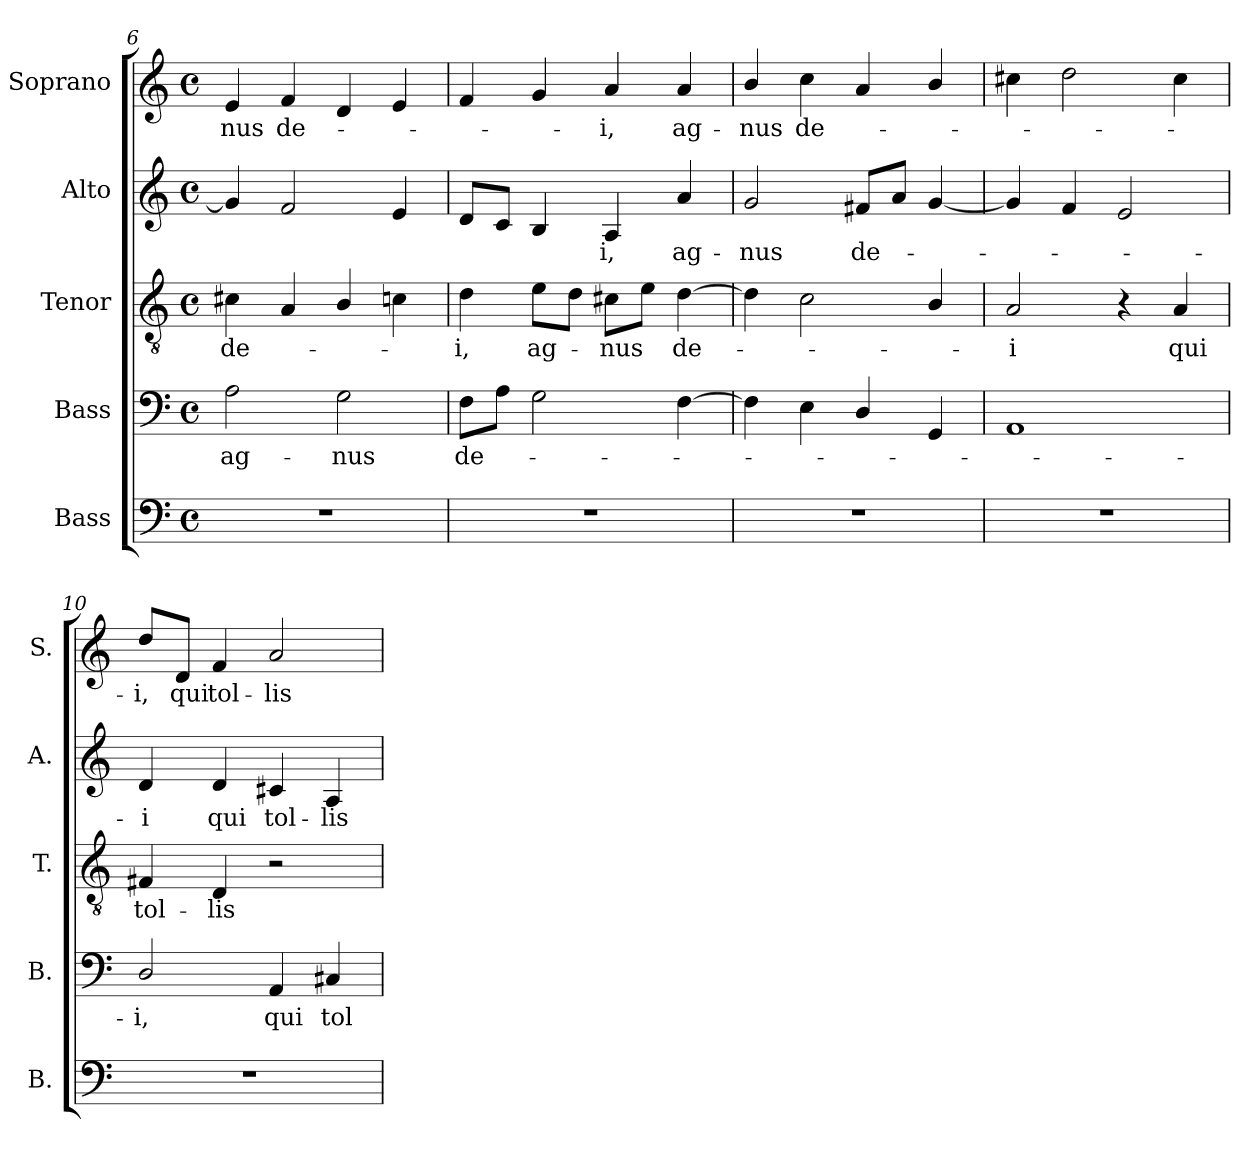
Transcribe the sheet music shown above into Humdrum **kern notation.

**kern	**kern	**text	**kern	**text	**kern	**text	**kern	**text
*part5	*part4	*part4	*part3	*part3	*part2	*part2	*part1	*part1
*staff5	*staff4	*staff4	*staff3	*staff3	*staff2	*staff2	*staff1	*staff1
*I"Bass	*I"Bass	*	*I"Tenor	*	*I"Alto	*	*I"Soprano	*
*I'B.	*I'B.	*	*I'T.	*	*I'A.	*	*I'S.	*
*clefF4	*clefF4	*	*clefGv2	*	*clefG2	*	*clefG2	*
*	*	*	*ITrd7c12	*	*	*	*	*
*k[]	*k[]	*	*k[]	*	*k[]	*	*k[]	*
*C:	*C:	*	*C:	*	*C:	*	*C:	*
*M4/4	*M4/4	*	*M4/4	*	*M4/4	*	*M4/4	*
*met(c)	*met(c)	*	*met(c)	*	*met(c)	*	*met(c)	*
=6	=6	=6	=6	=6	=6	=6	=6	=6
!	!	!LO:LY:b:color=#000000	!	!	!	!	!	!
!	!	!	!	!LO:LY:b:color=#000000	!	!	!	!
!	!	!	!	!	!	!	!	!LO:LY:b:color=#000000
1r	2Ai\	ag-	4C#Xi\	de-	4gi/]	.	4ei/	-nus
!	!	!	!	!	!	!	!	!LO:LY:b:color=#000000
.	.	.	4AAi/	.	2fi/	.	4fi/	de-
!	!	!LO:LY:b:color=#000000	!	!	!	!	!	!
.	2Gi\	-nus	4BBi/	.	.	.	4di/	.
.	.	.	4Ci\	.	4ei/	.	4ei/	.
=7	=7	=7	=7	=7	=7	=7	=7	=7
!	!	!LO:LY:b:color=#000000	!	!	!	!	!	!
!	!	!	!	!LO:LY:b:color=#000000	!	!	!	!
1r	8Fi\L	de-	4Di\	-i,	8di/L	.	4fi/	.
.	8Ai\J	.	.	.	8ci/J	.	.	.
!	!	!	!	!LO:LY:b:color=#000000	!	!	!	!
.	2Gi\	.	8Ei\L	ag-	4Bi/	.	4gi/	.
.	.	.	8Di\J	.	.	.	.	.
!	!	!	!	!LO:LY:b:color=#000000	!	!	!	!
!	!	!	!	!	!	!LO:LY:b:color=#000000	!	!
!	!	!	!	!	!	!	!	!LO:LY:b:color=#000000
.	.	.	8C#Xi\L	-nus	4Ai/	-i,	4ai/	-i,
.	.	.	8Ei\J	.	.	.	.	.
!	!	!	!	!LO:LY:b:color=#000000	!	!	!	!
!	!	!	!	!	!	!LO:LY:b:color=#000000	!	!
!	!	!	!	!	!	!	!	!LO:LY:b:color=#000000
.	[4Fi\	.	[4Di\	de-	4ai/	ag-	4ai/	ag-
!!LO:LB:g=z
=8	=8	=8	=8	=8	=8	=8	=8	=8
!	!	!	!	!	!	!LO:LY:b:color=#000000	!	!
!	!	!	!	!	!	!	!	!LO:LY:b:color=#000000
1r	4Fi\]	.	4Di\]	.	2gi/	-nus	4bi/	-nus
!	!	!	!	!	!	!	!	!LO:LY:b:color=#000000
.	4Ei\	.	2Ci\	.	.	.	4cci\	de-
!	!	!	!	!	!	!LO:LY:b:color=#000000	!	!
.	4Di/	.	.	.	8f#Xi/L	de-	4ai/	.
.	.	.	.	.	8ai/J	.	.	.
.	4GGi/	.	4BBi/	.	[4gi/	.	4bi/	.
=9	=9	=9	=9	=9	=9	=9	=9	=9
!	!	!	!	!LO:LY:b:color=#000000	!	!	!	!
1r	1AAi	.	2AAi/	-i	4gi/]	.	4cc#Xi\	.
.	.	.	.	.	4fi/	.	2ddi\	.
.	.	.	4r	.	2ei/	.	.	.
!	!	!	!	!LO:LY:b:color=#000000	!	!	!	!
.	.	.	4AAi/	qui	.	.	4cc#i\	.
=10	=10	=10	=10	=10	=10	=10	=10	=10
!	!	!LO:LY:b:color=#000000	!	!	!	!	!	!
!	!	!	!	!LO:LY:b:color=#000000	!	!	!	!
!	!	!	!	!	!	!LO:LY:b:color=#000000	!	!
!	!	!	!	!	!	!	!	!LO:LY:b:color=#000000
1r	2Di/	-i,	4FF#Xi/	tol-	4di/	-i	8ddi/L	-i,
!	!	!	!	!	!	!	!	!LO:LY:b:color=#000000
.	.	.	.	.	.	.	8di/J	qui
!	!	!	!	!LO:LY:b:color=#000000	!	!	!	!
!	!	!	!	!	!	!LO:LY:b:color=#000000	!	!
!	!	!	!	!	!	!	!	!LO:LY:b:color=#000000
.	.	.	4DDi/	-lis	4di/	qui	4fi/	tol-
!	!	!LO:LY:b:color=#000000	!	!	!	!	!	!
!	!	!	!	!	!	!LO:LY:b:color=#000000	!	!
!	!	!	!	!	!	!	!	!LO:LY:b:color=#000000
.	4AAi/	qui	2r	.	4c#Xi/	tol-	2ai/	-lis
!	!	!LO:LY:b:color=#000000	!	!	!	!	!	!
!	!	!	!	!	!	!LO:LY:b:color=#000000	!	!
.	4C#Xi/	tol-	.	.	4Ai/	-lis	.	.
=	=	=	=	=	=	=	=	=
*-	*-	*-	*-	*-	*-	*-	*-	*-
